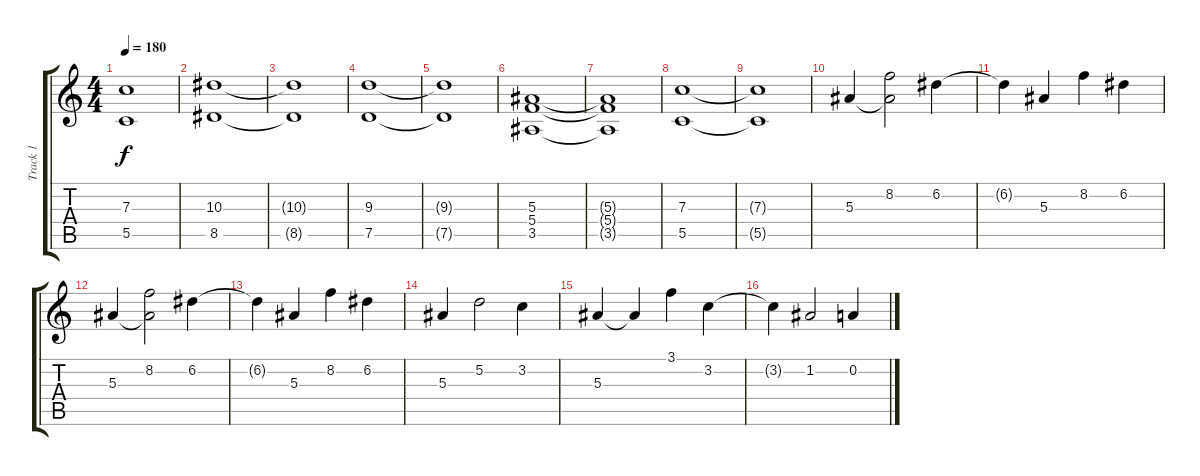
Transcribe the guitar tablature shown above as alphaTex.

\track ("Track 1" "Track 1") {instrument distortionguitar}
\staff {score tabs}
\tuning (D4 A3 F3 C3 G2 C2) {hide}
\ts (4 4)
\tempo 180
\clef g2
\ks c
(7.3{t} 5.5{t}).1{dy f} |
(10.3 8.5).1 |
(10.3{t} 8.5{t}).1 |
(9.3 7.5).1 |
(9.3{t} 7.5{t}).1 |
(5.3 5.4 3.5).1 |
(5.3{t} 5.4{t} 3.5{t}).1 |
(7.3 5.5).1 |
(7.3{t} 5.5{t}).1 |
5.3.4 (8.2 5.3{t}).2 6.2.4 |
6.2{t}.4 5.3.4 8.2.4 6.2.4 |
5.3.4 (8.2 5.3{t}).2 6.2.4 |
6.2{t}.4 5.3.4 8.2.4 6.2.4 |
5.3.4 5.2.2 3.2.4 |
5.3.4 5.3{t}.4 3.1.4 3.2.4 |
3.2{t}.4 1.2.2 0.2.4
